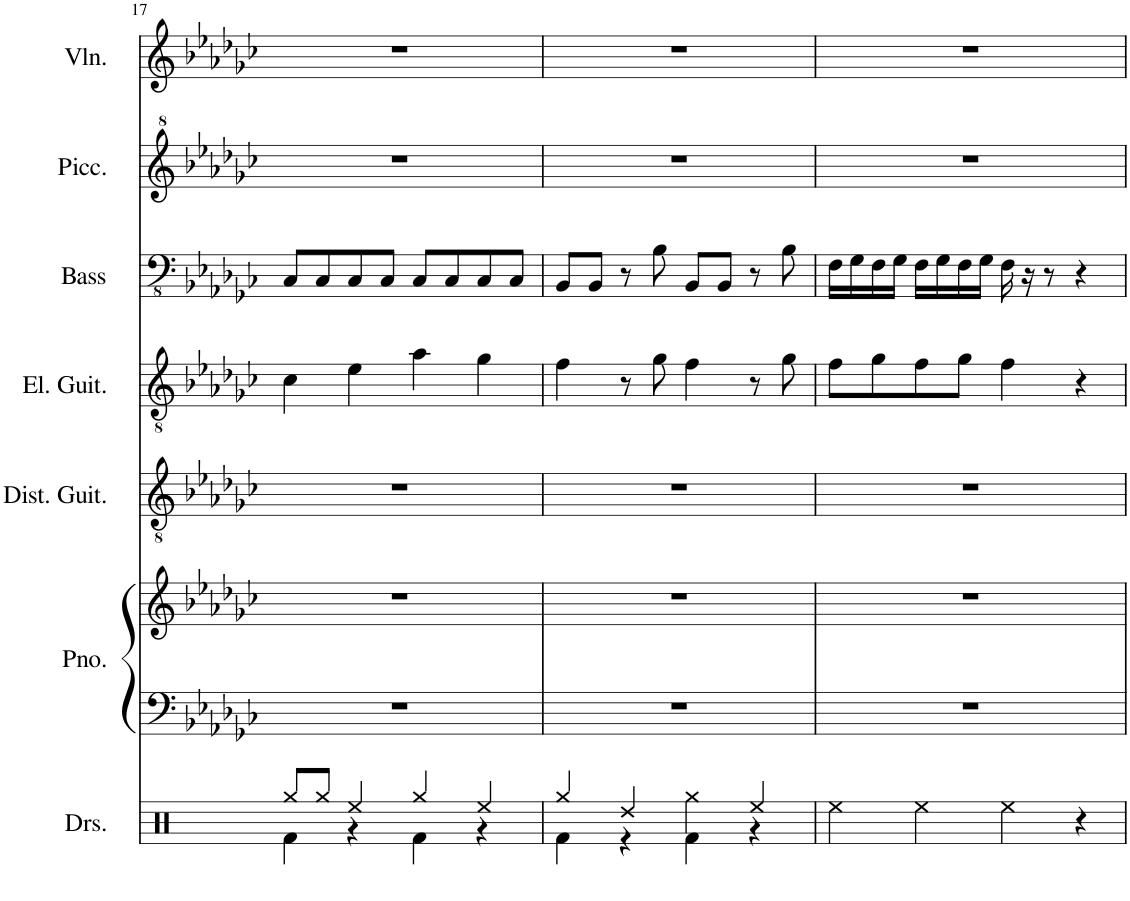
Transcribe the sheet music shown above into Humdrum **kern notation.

**kern	**kern	**kern	**kern	**kern	**kern	**kern	**kern
*part7	*part6	*part6	*part5	*part4	*part3	*part2	*part1
*staff8	*staff7	*staff6	*staff5	*staff4	*staff3	*staff2	*staff1
*I"Drumset	*I"Piano	*	*I"Distorted Guitar	*I"Electric Guitar	*I"Acoustic Bass	*I"Piccolo	*I"Violin
*I'Drs.	*I'Pno.	*	*I'Dist. Guit.	*I'El. Guit.	*I'Bass	*I'Picc.	*I'Vln.
!!LO:PB:g=z
*clefX	*clefF4	*clefG2	*clefGv2	*clefGv2	*clefFv4	*clefG^2	*clefG2
*	*	*	*	*	*	*Trd-7c-12	*
*k[]	*k[b-e-a-d-g-c-]	*k[b-e-a-d-g-c-]	*k[b-e-a-d-g-c-]	*k[b-e-a-d-g-c-]	*k[b-e-a-d-g-c-]	*k[b-e-a-d-g-c-]	*k[b-e-a-d-g-c-]
*M4/4	*M4/4	*M4/4	*M4/4	*M4/4	*M4/4	*M4/4	*M4/4
=17	=17	=17	=17	=17	=17	=17	=17
*^	*	*	*	*	*	*	*
8Rgg/L	4Rf\	1r	1r	1r	4c-\	8CC-/L	1r	1r
8Rgg/J	.	.	.	.	.	8CC-/	.	.
4Ree/	4r	.	.	.	4e-\	8CC-/	.	.
.	.	.	.	.	.	8CC-/J	.	.
4Rgg/	4Rf\	.	.	.	4a-\	8CC-/L	.	.
.	.	.	.	.	.	8CC-/	.	.
4Ree/	4r	.	.	.	4g-\	8CC-/	.	.
.	.	.	.	.	.	8CC-/J	.	.
=18	=18	=18	=18	=18	=18	=18	=18	=18
4Rgg/	4Rf\	1r	1r	1r	4f\	8BBB-/L	1r	1r
.	.	.	.	.	.	8BBB-/J	.	.
4Rdd/	4r	.	.	.	8r	8r	.	.
.	.	.	.	.	8g-\	8BB-\	.	.
4Rgg\	4Rf\	.	.	.	4f\	8BBB-/L	.	.
.	.	.	.	.	.	8BBB-/J	.	.
4Ree/	4r	.	.	.	8r	8r	.	.
.	.	.	.	.	8g-\	8BB-\	.	.
*v	*v	*	*	*	*	*	*	*
=19	=19	=19	=19	=19	=19	=19	=19
4Ree\	1r	1r	1r	8f\L	16FF\LL	1r	1r
.	.	.	.	.	16GG-\	.	.
.	.	.	.	8g-\	16FF\	.	.
.	.	.	.	.	16GG-\JJ	.	.
4Ree\	.	.	.	8f\	16FF\LL	.	.
.	.	.	.	.	16GG-\	.	.
.	.	.	.	8g-\J	16FF\	.	.
.	.	.	.	.	16GG-\JJ	.	.
4Ree\	.	.	.	4f\	16FF\	.	.
.	.	.	.	.	16r	.	.
.	.	.	.	.	8r	.	.
4r	.	.	.	4r	4r	.	.
=	=	=	=	=	=	=	=
*-	*-	*-	*-	*-	*-	*-	*-
